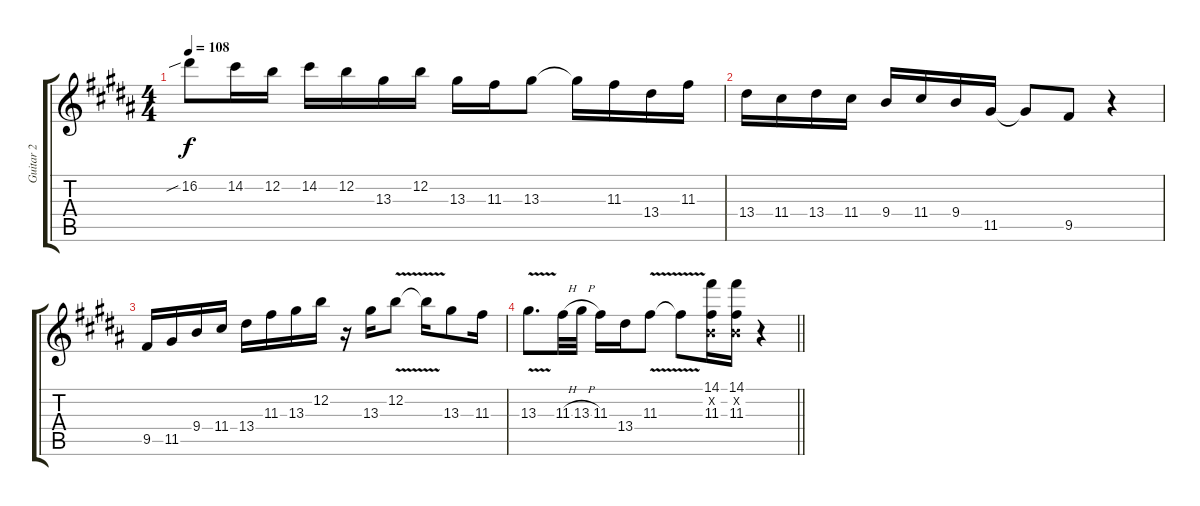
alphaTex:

\track ("Guitar 2" "Guitar 2") {instrument electricguitarclean}
\staff {score tabs}
\tuning (E4 B3 G3 D3 A2 E2) {hide}
\ts (4 4)
\tempo 108
\clef g2
\ks b
16.2{sib}.8{dy f} 14.2.16 12.2.16 14.2.16 12.2.16 13.3.16 12.2.16 13.3.16 11.3.16 13.3.8 13.3{t}.16 11.3.16 13.4.16 11.3.16 |
13.4.16 11.4.16 13.4.16 11.4.16 9.4.16 11.4.16 9.4.16 11.5.16 11.5{t}.8 9.5.8 r.4 |
9.5.16 11.5.16 9.4.16 11.4.16 13.4.16 11.3.16 13.3.16 12.2.16 r.16 13.3.16 12.2{v}.8 12.2{t}.16 13.3.8 11.3.16 |
\barLineRight lightlight
13.3{v}.8{d} 11.3{h}.32 13.3{h}.32 11.3.16 13.4.16 11.3{v}.8 11.3{t}.8 (14.1 0.2{x} 11.3).16 (14.1 0.2{x} 11.3).16 r.4
